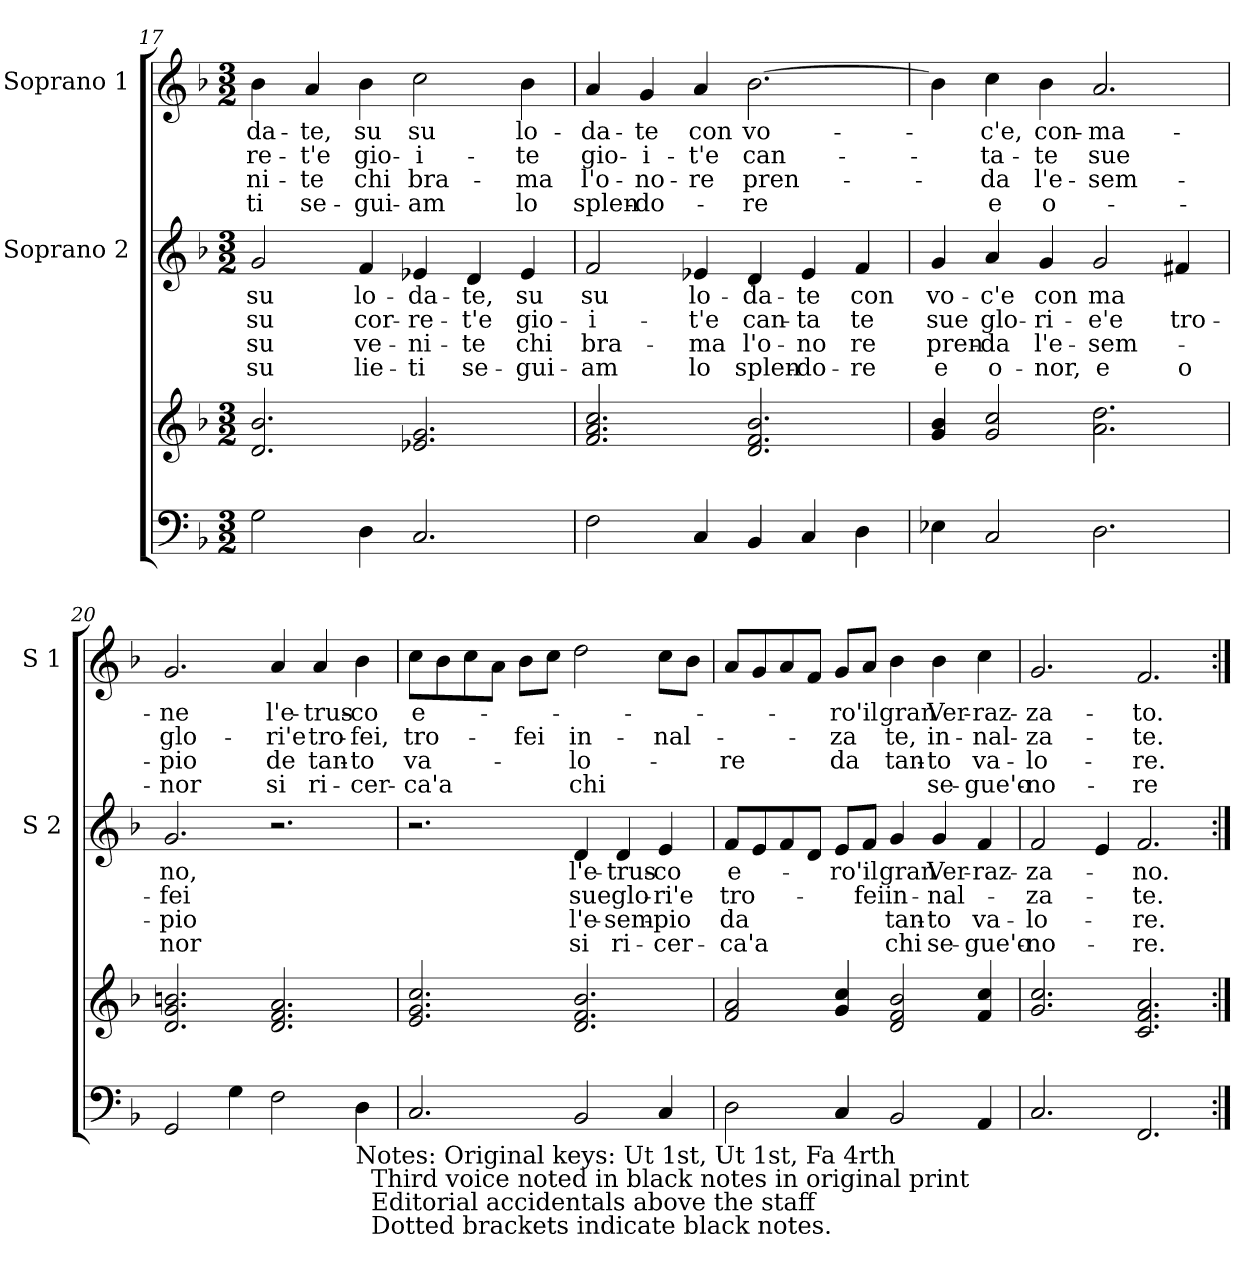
**kern	**kern	**kern	**text	**text	**text	**text	**kern	**text	**text	**text	**text
*part3	*part3	*part2	*part2	*part2	*part2	*part2	*part1	*part1	*part1	*part1	*part1
*staff4	*staff3	*staff2	*staff2	*staff2	*staff2	*staff2	*staff1	*staff1	*staff1	*staff1	*staff1
*	*	*I"Soprano 2	*	*	*	*	*I"Soprano 1	*	*	*	*
*	*	*I'S 2	*	*	*	*	*I'S 1	*	*	*	*
*clefF4	*clefG2	*clefG2	*	*	*	*	*clefG2	*	*	*	*
*k[b-]	*k[b-]	*k[b-]	*	*	*	*	*k[b-]	*	*	*	*
*F:	*F:	*F:	*	*	*	*	*F:	*	*	*	*
*M3/2	*M3/2	*M3/2	*	*	*	*	*M3/2	*	*	*	*
=17	=17	=17	=17	=17	=17	=17	=17	=17	=17	=17	=17
2G\	2.d/ 2.b-/	2g/	su	su	su	su	4b-\	-da-	-re-	-ni-	-ti
.	.	.	.	.	.	.	4a/	-te,	-t'e	-te	se-
4D\	.	4f/	lo-	cor-	ve-	lie-	4b-\	su	gio-	chi	-gui-
2.C/	2.e-X/ 2.g/	4e-X/	-da-	-re-	-ni-	-ti	2cc\	su	-i-	bra-	-am
.	.	4d/	-te,	-t'e	-te	se-	.	.	.	.	.
.	.	4e-/	su	gio-	chi	-gui-	4b-\	lo-	-te	-ma	lo
=18	=18	=18	=18	=18	=18	=18	=18	=18	=18	=18	=18
2F\	2.f/ 2.a/ 2.cc/	2f/	su	-i-	bra-	-am	4a/	-da-	gio-	l'o-	splen-
.	.	.	.	.	.	.	4g/	-te	-i-	-no-	-do-
4C/	.	4e-X/	lo-	-t'e	-ma	lo	4a/	con	-t'e	-re	.
4BB-/	2.d/ 2.f/ 2.b-/	4d/	-da-	can-	l'o-	splen-	[2.b-\	vo-	can-	pren-	-re
4C/	.	4e-/	-te	-ta	-no	-do-	.	.	.	.	.
4D\	.	4f/	con	te	re	-re	.	.	.	.	.
=19	=19	=19	=19	=19	=19	=19	=19	=19	=19	=19	=19
4E-X\	4g/ 4b-/	4g/	vo-	sue	pren-	e	4b-\]	.	.	.	.
2C/	2g/ 2cc/	4a/	-c'e	glo-	-da	o-	4cc\	-c'e,	-ta-	-da	e
.	.	4g/	con	-ri-	l'e-	-nor,	4b-\	con-	-te	l'e-	o-
2.D\	2.a\ 2.dd\	2g/	ma	-e'e	-sem-	e	2.a/	-ma-	sue	-sem-	.
.	.	4f#X/	.	tro-	.	o	.	.	.	.	.
!!LO:LB:g=z
=20	=20	=20	=20	=20	=20	=20	=20	=20	=20	=20	=20
2GG/	2.d/ 2.g/ 2.bn/	2.g/	no,	-fei	-pio	nor	2.g/	-ne	glo-	-pio	-nor
4G\	.	.	.	.	.	.	.	.	.	.	.
2F\	2.d/ 2.f/ 2.a/	2.r	.	.	.	.	4a/	l'e-	-ri'e	de	si
.	.	.	.	.	.	.	4a/	-trus-	tro-	tan-	ri-
!LO:TX:b:t=Notes&colon; Original keys&colon; Ut 1st, Ut 1st, Fa 4rth\n           Third voice noted in black notes in original print\n            Editorial accidentals above the staff\n            Dotted brackets indicate black notes.	!	!	!	!	!	!	!	!	!	!	!
4D\	.	.	.	.	.	.	4b-\	-co	-fei,	-to	-cer-
=21	=21	=21	=21	=21	=21	=21	=21	=21	=21	=21	=21
2.C/	2.e/ 2.g/ 2.cc/	2.r	.	.	.	.	8cc\L	e-	tro-	va-	-ca'a
.	.	.	.	.	.	.	8b-\	.	.	.	.
.	.	.	.	.	.	.	8cc\	.	.	.	.
.	.	.	.	.	.	.	8a\J	.	.	.	.
.	.	.	.	.	.	.	8b-\L	.	-fei	.	.
.	.	.	.	.	.	.	8cc\J	.	.	.	.
2BB-/	2.d/ 2.f/ 2.b-/	4d/	l'e-	sue	l'e-	si	2dd\	.	in-	-lo-	chi
.	.	4d/	-trus-	glo-	-sem-	ri-	.	.	.	.	.
4C/	.	4e/	-co	-ri'e	-pio	-cer-	8cc\L	.	-nal-	.	.
.	.	.	.	.	.	.	8b-\J	.	.	.	.
=22	=22	=22	=22	=22	=22	=22	=22	=22	=22	=22	=22
2D\	2f/ 2a/	8f/L	e-	tro-	da	-ca'a	8a/L	.	.	-re	.
.	.	8e/	.	.	.	.	8g/	.	.	.	.
.	.	8f/	.	.	.	.	8a/	.	.	.	.
.	.	8d/J	.	.	.	.	8f/J	.	.	.	.
4C/	4g/ 4cc/	8e/L	-ro'il	.	.	.	8g/L	-ro'il	-za	da	.
.	.	8f/J	.	-fei	.	.	8a/J	.	.	.	.
2BB-/	2d/ 2f/ 2b-/	4g/	gran	in-	tan-	chi	4b-\	gran	te,	tan-	.
.	.	4g/	Ver-	-nal-	-to	se-	4b-\	Ver-	in-	-to	se-
4AA/	4f/ 4cc/	4f/	-raz-	.	va-	-gue'o-	4cc\	-raz-	-nal-	va-	-gue'o-
=23	=23	=23	=23	=23	=23	=23	=23	=23	=23	=23	=23
2.C/	2.g/ 2.cc/	2f/	-za-	-za-	-lo-	-no-	2.g/	-za-	-za-	-lo-	-no-
.	.	4e/	.	.	.	.	.	.	.	.	.
2.FF/	2.c/ 2.f/ 2.a/	2.f/	-no.	-te.	-re.	-re.	2.f/	-to.	-te.	-re.	-re
=:|!	=:|!	=:|!	=:|!	=:|!	=:|!	=:|!	=:|!	=:|!	=:|!	=:|!	=:|!
*-	*-	*-	*-	*-	*-	*-	*-	*-	*-	*-	*-
